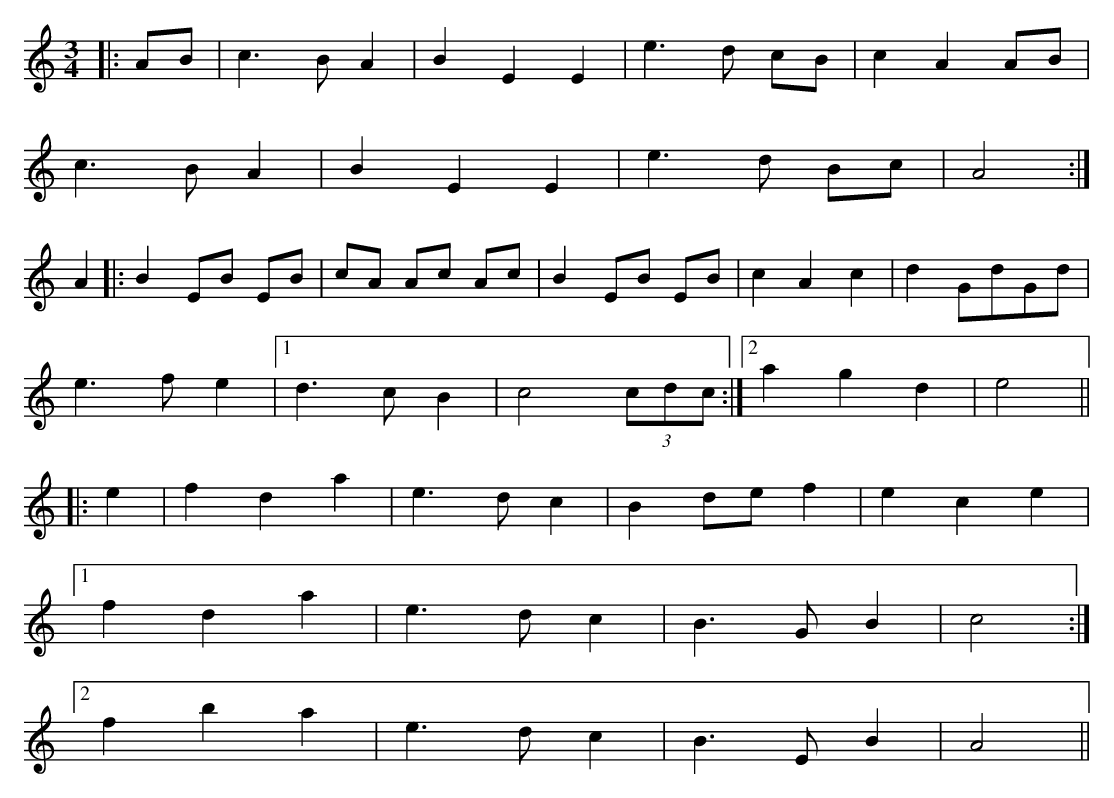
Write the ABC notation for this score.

X:1
M:3/4
K:Amin
|:AB|c3 B A2|B2 E2 E2|e3 d cB|c2 A2 AB|
c3 B A2|B2 E2 E2|e3 d Bc|A4:|
A2|:B2 EB EB|cA Ac Ac|B2 EB EB|c2 A2 c2|d2 GdGd|
e3 f e2|1 d3 c B2|c4 (3cdc:|2 a2 g2 d2|e4||
|:e2|f2 d2 a2|e3 d c2|B2 de f2|e2 c2 e2|
[1 f2 d2 a2|e3 d c2|B3 G B2|c4:|
[2 f2 b2 a2|e3 d c2|B3 E B2|A4||
